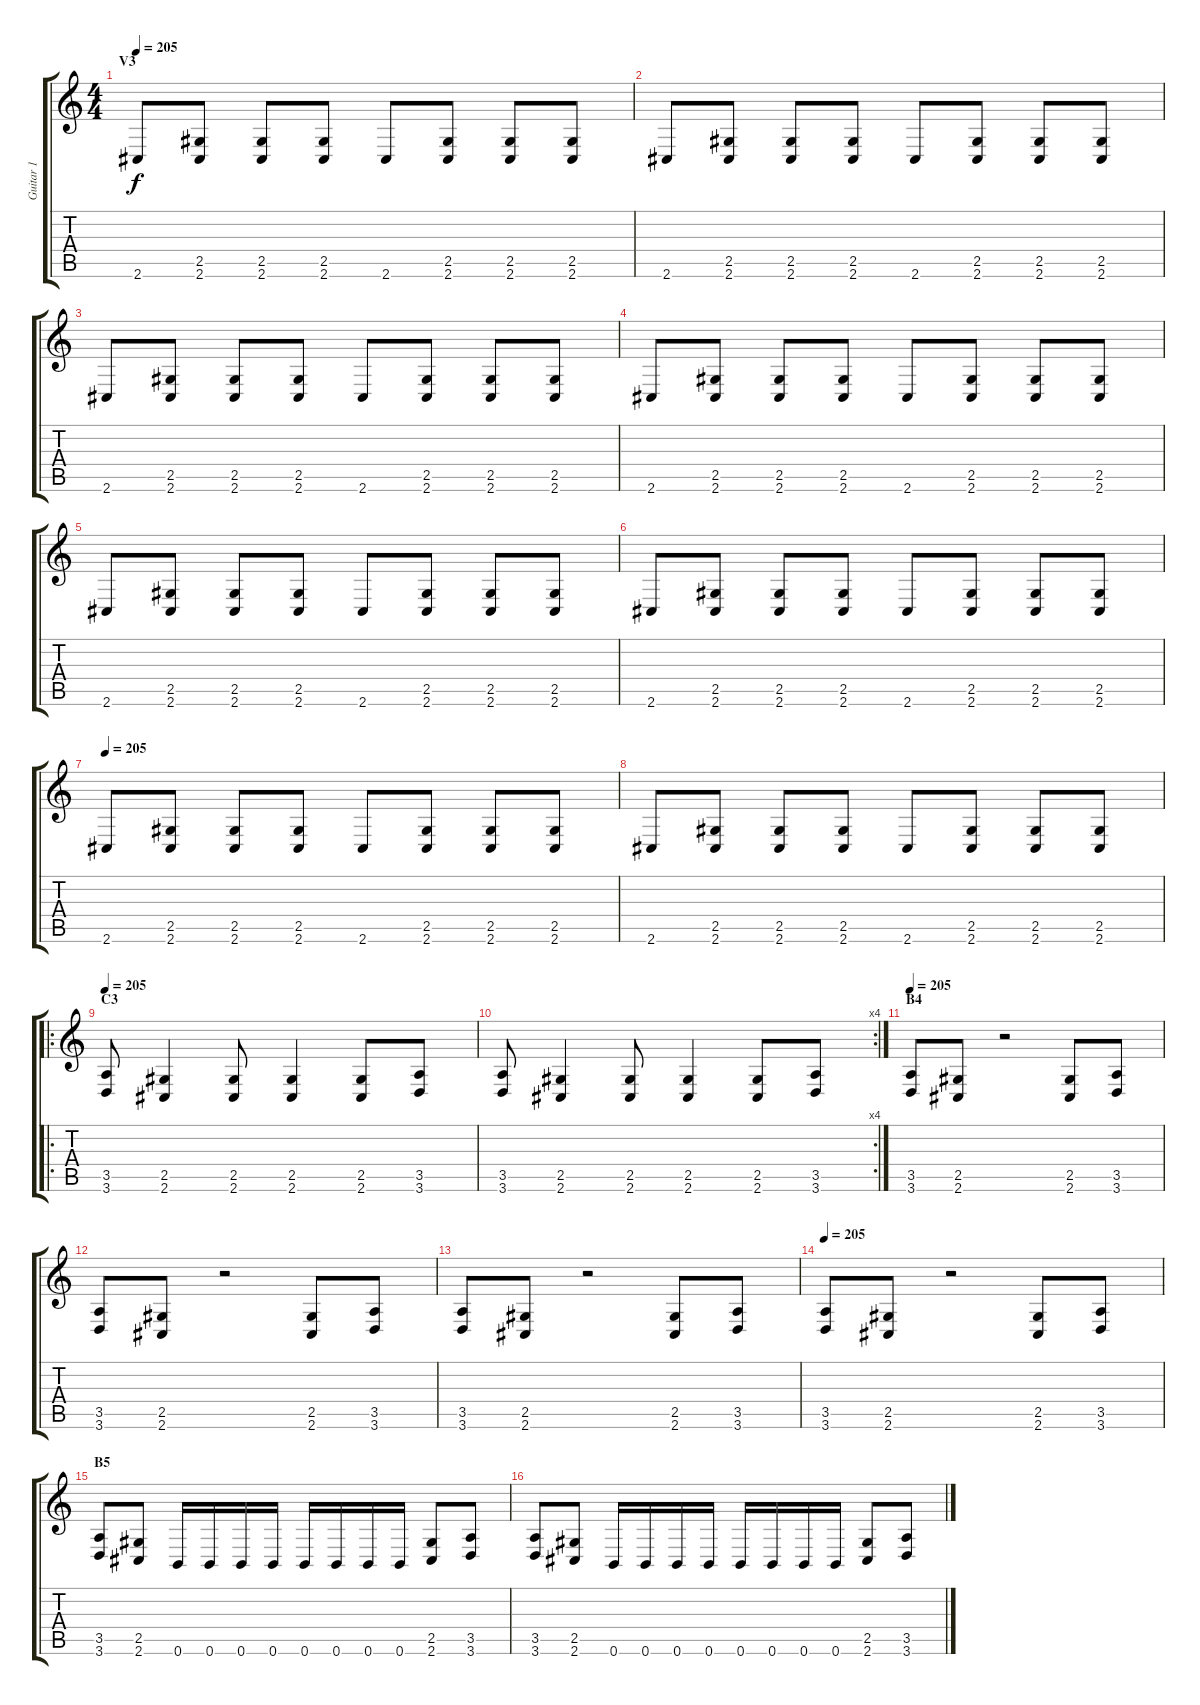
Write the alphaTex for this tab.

\track ("Guitar 1" "Guitar 1") {instrument distortionguitar}
\staff {score tabs}
\tuning (Db4 Ab3 E3 B2 Gb2 B1) {hide}
\ts (4 4)
\section ("" "V3")
\tempo 205
\clef g2
\ks c
2.6.8{dy f} (2.5 2.6).8 (2.5 2.6).8 (2.5 2.6).8 2.6.8 (2.5 2.6).8 (2.5 2.6).8 (2.5 2.6).8 |
2.6.8 (2.5 2.6).8 (2.5 2.6).8 (2.5 2.6).8 2.6.8 (2.5 2.6).8 (2.5 2.6).8 (2.5 2.6).8 |
2.6.8 (2.5 2.6).8 (2.5 2.6).8 (2.5 2.6).8 2.6.8 (2.5 2.6).8 (2.5 2.6).8 (2.5 2.6).8 |
2.6.8 (2.5 2.6).8 (2.5 2.6).8 (2.5 2.6).8 2.6.8 (2.5 2.6).8 (2.5 2.6).8 (2.5 2.6).8 |
2.6.8 (2.5 2.6).8 (2.5 2.6).8 (2.5 2.6).8 2.6.8 (2.5 2.6).8 (2.5 2.6).8 (2.5 2.6).8 |
2.6.8 (2.5 2.6).8 (2.5 2.6).8 (2.5 2.6).8 2.6.8 (2.5 2.6).8 (2.5 2.6).8 (2.5 2.6).8 |
\tempo 205
2.6.8 (2.5 2.6).8 (2.5 2.6).8 (2.5 2.6).8 2.6.8 (2.5 2.6).8 (2.5 2.6).8 (2.5 2.6).8 |
2.6.8 (2.5 2.6).8 (2.5 2.6).8 (2.5 2.6).8 2.6.8 (2.5 2.6).8 (2.5 2.6).8 (2.5 2.6).8 |
\ro
\section ("" "C3")
\tempo 205
(3.5 3.6).8 (2.5 2.6).4 (2.5 2.6).8 (2.5 2.6).4 (2.5 2.6).8 (3.5 3.6).8 |
\rc 4
(3.5 3.6).8 (2.5 2.6).4 (2.5 2.6).8 (2.5 2.6).4 (2.5 2.6).8 (3.5 3.6).8 |
\section ("" "B4")
\tempo 205
(3.5 3.6).8 (2.5 2.6).8 r.2 (2.5 2.6).8 (3.5 3.6).8 |
(3.5 3.6).8 (2.5 2.6).8 r.2 (2.5 2.6).8 (3.5 3.6).8 |
(3.5 3.6).8 (2.5 2.6).8 r.2 (2.5 2.6).8 (3.5 3.6).8 |
\tempo 205
(3.5 3.6).8 (2.5 2.6).8 r.2 (2.5 2.6).8 (3.5 3.6).8 |
\section ("" "B5")
(3.5 3.6).8 (2.5 2.6).8 0.6.16 0.6.16 0.6.16 0.6.16 0.6.16 0.6.16 0.6.16 0.6.16 (2.5 2.6).8 (3.5 3.6).8 |
(3.5 3.6).8 (2.5 2.6).8 0.6.16 0.6.16 0.6.16 0.6.16 0.6.16 0.6.16 0.6.16 0.6.16 (2.5 2.6).8 (3.5 3.6).8
